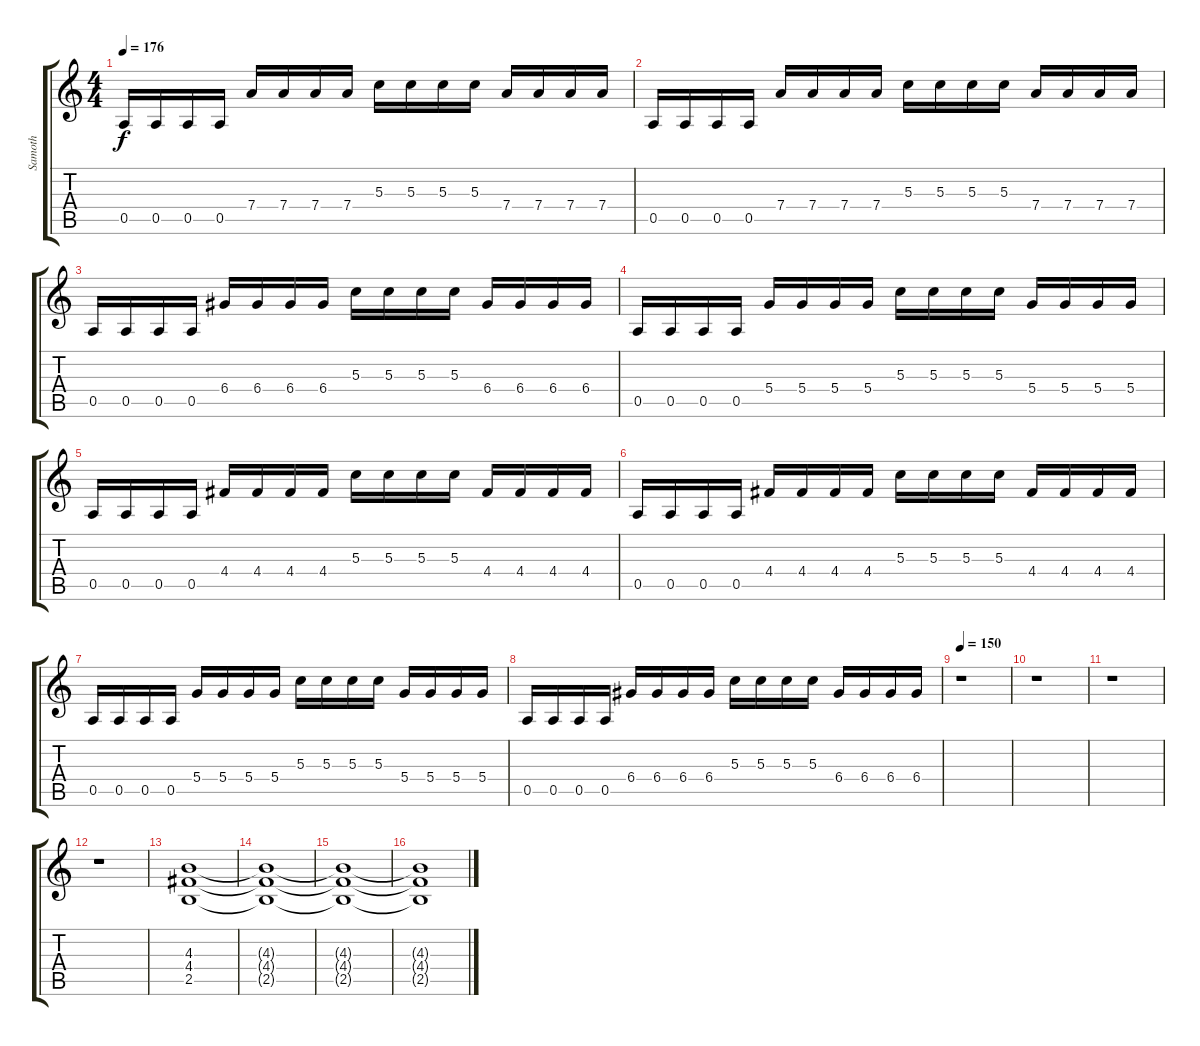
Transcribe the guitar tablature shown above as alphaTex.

\track ("Samoth" "Samoth") {instrument overdrivenguitar}
\staff {score tabs}
\tuning (E4 B3 G3 D3 A2 E2) {hide}
\ts (4 4)
\tempo 176
\clef g2
\ks c
0.5.16{dy f} 0.5.16 0.5.16 0.5.16 7.4.16 7.4.16 7.4.16 7.4.16 5.3.16 5.3.16 5.3.16 5.3.16 7.4.16 7.4.16 7.4.16 7.4.16 |
0.5.16 0.5.16 0.5.16 0.5.16 7.4.16 7.4.16 7.4.16 7.4.16 5.3.16 5.3.16 5.3.16 5.3.16 7.4.16 7.4.16 7.4.16 7.4.16 |
0.5.16 0.5.16 0.5.16 0.5.16 6.4.16 6.4.16 6.4.16 6.4.16 5.3.16 5.3.16 5.3.16 5.3.16 6.4.16 6.4.16 6.4.16 6.4.16 |
0.5.16 0.5.16 0.5.16 0.5.16 5.4.16 5.4.16 5.4.16 5.4.16 5.3.16 5.3.16 5.3.16 5.3.16 5.4.16 5.4.16 5.4.16 5.4.16 |
0.5.16 0.5.16 0.5.16 0.5.16 4.4.16 4.4.16 4.4.16 4.4.16 5.3.16 5.3.16 5.3.16 5.3.16 4.4.16 4.4.16 4.4.16 4.4.16 |
0.5.16 0.5.16 0.5.16 0.5.16 4.4.16 4.4.16 4.4.16 4.4.16 5.3.16 5.3.16 5.3.16 5.3.16 4.4.16 4.4.16 4.4.16 4.4.16 |
0.5.16 0.5.16 0.5.16 0.5.16 5.4.16 5.4.16 5.4.16 5.4.16 5.3.16 5.3.16 5.3.16 5.3.16 5.4.16 5.4.16 5.4.16 5.4.16 |
0.5.16 0.5.16 0.5.16 0.5.16 6.4.16 6.4.16 6.4.16 6.4.16 5.3.16 5.3.16 5.3.16 5.3.16 6.4.16 6.4.16 6.4.16 6.4.16 |
\tempo 150
r.1 |
r.1 |
r.1 |
r.1 |
(4.3 4.4 2.5).1 |
(4.3{t} 4.4{t} 2.5{t}).1 |
(4.3{t} 4.4{t} 2.5{t}).1 |
(4.3{t} 4.4{t} 2.5{t}).1
